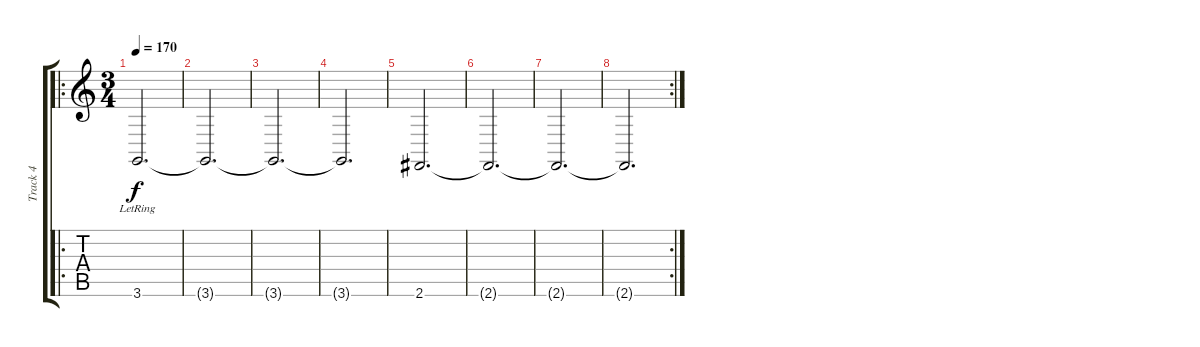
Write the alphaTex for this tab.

\track ("Track 4" "Track 4") {instrument pizzicatostrings}
\staff {score tabs}
\tuning (E4 B3 G3 D3 A2 E2) {hide}
\ro
\ts (3 4)
\tempo 170
\clef g2
\ks c
3.6{lr}.2{d dy f} |
3.6{t}.2{d} |
3.6{t}.2{d} |
3.6{t}.2{d} |
2.6.2{d} |
2.6{t}.2{d} |
2.6{t}.2{d} |
\rc 2
2.6{t}.2{d}
